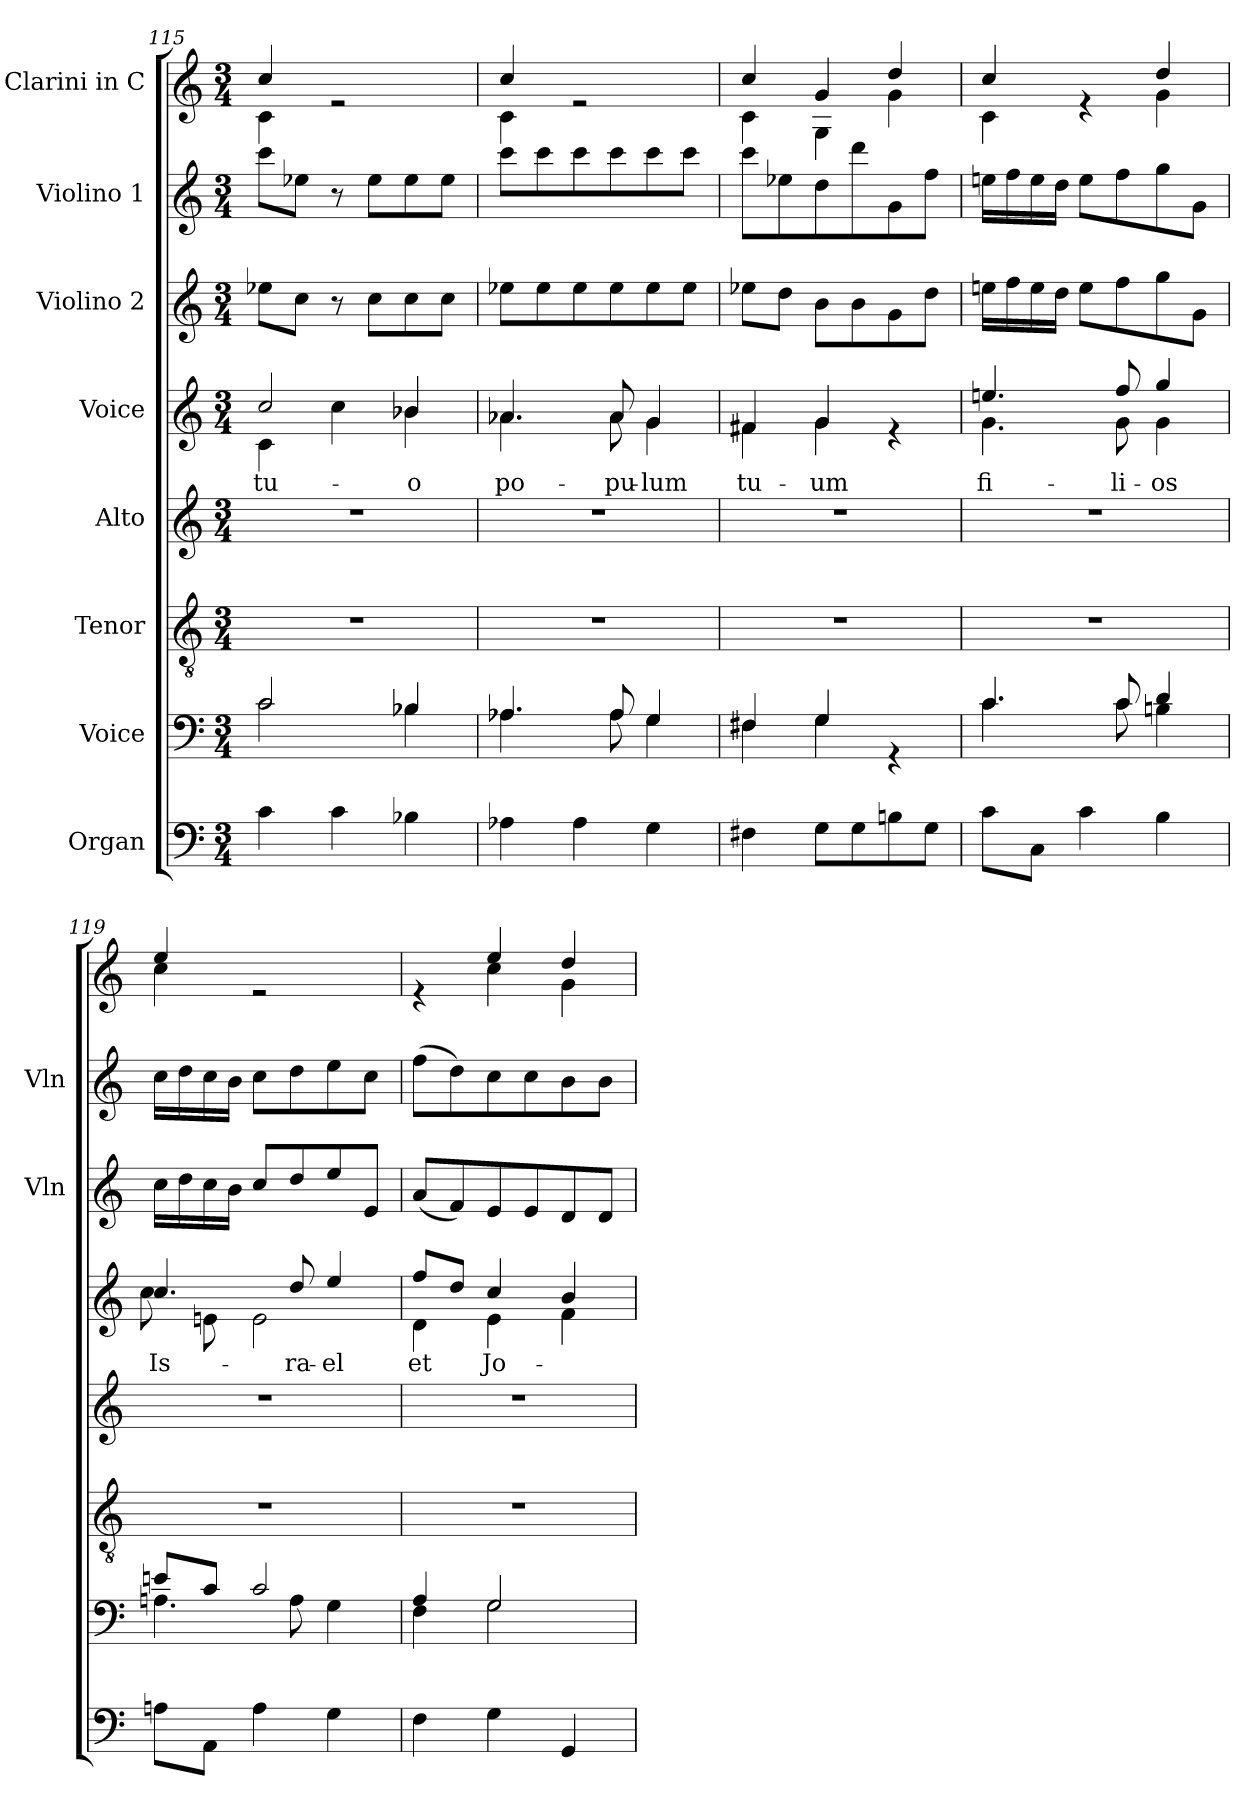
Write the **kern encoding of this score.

**kern	**kern	**kern	**kern	**kern	**text	**kern	**kern	**kern
*part8	*part7	*part6	*part5	*part4	*part4	*part3	*part2	*part1
*staff8	*staff7	*staff6	*staff5	*staff4	*staff4	*staff3	*staff2	*staff1
*I"Organ	*I"Voice	*I"Tenor	*I"Alto	*I"Voice	*	*I"Violino 2	*I"Violino 1	*I"Clarini in C
*	*	*	*	*	*	*I'Vln	*I'Vln	*
*clefF4	*clefF4	*clefGv2	*clefG2	*clefG2	*	*clefG2	*clefG2	*clefG2
*k[]	*k[]	*k[]	*k[]	*k[]	*	*k[]	*k[]	*k[]
*M3/4	*M3/4	*M3/4	*M3/4	*M3/4	*	*M3/4	*M3/4	*M3/4
=115	=115	=115	=115	=115	=115	=115	=115	=115
*	*^	*	*	*	*	*	*	*
!	!	!	!	!	!	!LO:LY:b	!	!	!
*	*	*	*	*	*^	*	*	*	*^
4c\	2c/	2c\	2.r	2.r	2cc/	4c\	tu-	8ee-X\L	8ccc\L	4cc/	4c\
.	.	.	.	.	.	.	.	8cc\J	8ee-X\J	.	.
4c\	.	.	.	.	.	4cc\	.	8r	8r	2re	2ryy
.	.	.	.	.	.	.	.	8cc\L	8ee-\L	.	.
!	!	!	!	!	!	!	!LO:LY:b	!	!	!	!
4B-X\	4B-X/	4B-\	.	.	4b-X/	4b-\	-o	8cc\	8ee-\	.	.
.	.	.	.	.	.	.	.	8cc\J	8ee-\J	.	.
=116	=116	=116	=116	=116	=116	=116	=116	=116	=116	=116	=116
!	!	!	!	!	!	!	!LO:LY:b	!	!	!	!
4A-X\	4.A-X/	4.A-\	2.r	2.r	4.a-X/	4.a-\	po-	8ee-X\L	8ccc\L	4cc/	4c\
.	.	.	.	.	.	.	.	8ee-\	8ccc\	.	.
4A-\	.	.	.	.	.	.	.	8ee-\	8ccc\	2re	2ryy
!	!	!	!	!	!	!	!LO:LY:b	!	!	!	!
.	8A-/	8A-\	.	.	8a-/	8a-\	-pu-	8ee-\	8ccc\	.	.
!	!	!	!	!	!	!	!LO:LY:b	!	!	!	!
4G\	4G/	4G\	.	.	4g/	4g\	-lum	8ee-\	8ccc\	.	.
.	.	.	.	.	.	.	.	8ee-\J	8ccc\J	.	.
=117	=117	=117	=117	=117	=117	=117	=117	=117	=117	=117	=117
!	!	!	!	!	!	!	!LO:LY:b	!	!	!	!
4F#X\	4F#X/	4F#\	2.r	2.r	4f#X/	4f#\	tu-	8ee-X\L	8ccc\L	4cc/	4c\
.	.	.	.	.	.	.	.	8dd\J	8ee-X\	.	.
!	!	!	!	!	!	!	!LO:LY:b	!	!	!	!
8G\L	4G/	4G\	.	.	4g/	4g\	-um	8b\L	8dd\	4g/	4G\
8G\	.	.	.	.	.	.	.	8b\	8ddd\	.	.
8Bn\	4rGG	4ryy	.	.	4re	4ryy	.	8g\	8g\	4dd/	4g\
8G\J	.	.	.	.	.	.	.	8dd\J	8ff\J	.	.
=118	=118	=118	=118	=118	=118	=118	=118	=118	=118	=118	=118
!	!	!	!	!	!	!	!LO:LY:b	!	!	!	!
8c\L	4.c/	4.c\	2.r	2.r	4.een/	4.g\	fi-	16een\LL	16een\LL	4cc/	4c\
.	.	.	.	.	.	.	.	16ff\	16ff\	.	.
8C\J	.	.	.	.	.	.	.	16ee\	16ee\	.	.
.	.	.	.	.	.	.	.	16dd\JJ	16dd\JJ	.	.
4c\	.	.	.	.	.	.	.	8ee\L	8ee\L	4re	4ryy
!	!	!	!	!	!	!	!LO:LY:b	!	!	!	!
.	8c/	8c\	.	.	8ff/	8g\	-li-	8ff\	8ff\	.	.
!	!	!	!	!	!	!	!LO:LY:b	!	!	!	!
4B\	4d/	4Bn\	.	.	4gg/	4g\	-os	8gg\	8gg\	4dd/	4g\
.	.	.	.	.	.	.	.	8g\J	8g\J	.	.
!!LO:LB:g=z	!!
=119	=119	=119	=119	=119	=119	=119	=119	=119	=119	=119	=119
!	!	!	!	!	!	!	!LO:LY:b	!	!	!	!
8An\L	8en/L	4.An\	2.r	2.r	4.cc/	8cc\	Is-	16cc\LL	16cc\LL	4ee/	4cc\
.	.	.	.	.	.	.	.	16dd\	16dd\	.	.
8AA\J	8c/J	.	.	.	.	8en\	.	16cc\	16cc\	.	.
.	.	.	.	.	.	.	.	16b\JJ	16b\JJ	.	.
4A\	2c/	.	.	.	.	2e\	.	8cc/L	8cc\L	2re	2ryy
!	!	!	!	!	!	!	!LO:LY:b	!	!	!	!
.	.	8A\	.	.	8dd/	.	-ra-	8dd/	8dd\	.	.
!	!	!	!	!	!	!	!LO:LY:b	!	!	!	!
4G\	.	4G\	.	.	4ee/	.	-el	8ee/	8ee\	.	.
.	.	.	.	.	.	.	.	8e/J	8cc\J	.	.
=120	=120	=120	=120	=120	=120	=120	=120	=120	=120	=120	=120
!	!	!	!	!	!	!	!LO:LY:b	!	!	!	!
4F\	4A/	4F\	2.r	2.r	8ff/L	4d\	et	(8a/L	(8ff\L	4re	4ryy
.	.	.	.	.	8dd/J	.	.	8f/)	8dd\)	.	.
!	!	!	!	!	!	!	!LO:LY:b	!	!	!	!
4G\	2G/	2G\	.	.	4cc/	4e\	Jo-	8e/	8cc\	4ee/	4cc\
.	.	.	.	.	.	.	.	8e/	8cc\	.	.
4GG/	.	.	.	.	4b/	4f\	.	8d/	8b\	4dd/	4g\
.	.	.	.	.	.	.	.	8d/J	8b\J	.	.
*	*v	*v	*	*	*v	*v	*	*	*	*v	*v
=	=	=	=	=	=	=	=	=
*-	*-	*-	*-	*-	*-	*-	*-	*-
